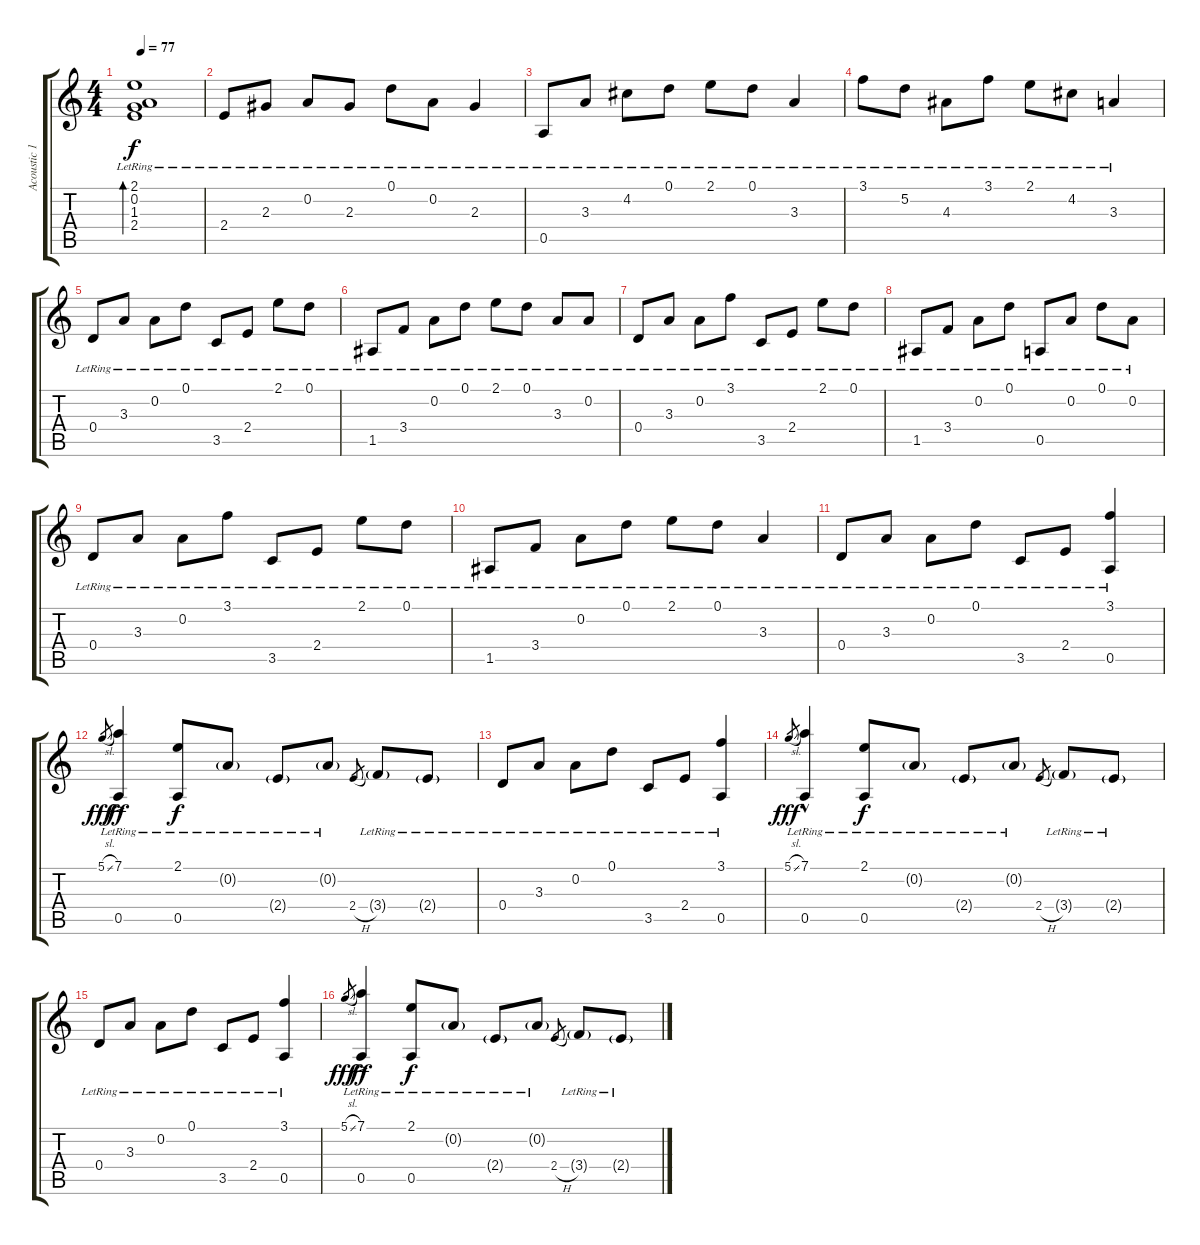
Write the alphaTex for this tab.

\track ("Acoustic 1" "Acoustic 1") {instrument acousticguitarsteel}
\staff {score tabs}
\tuning (D4 A3 Gb3 D3 A2 D2) {hide}
\ts (4 4)
\tempo 77
\clef g2
\ks c
(2.1{lr} 0.2{lr} 1.3{lr} 2.4{lr}).1{bd 240 dy f} |
2.4{lr}.8 2.3{lr}.8 0.2{lr}.8 2.3{lr}.8 0.1{lr}.8 0.2{lr}.8 2.3{lr}.4 |
0.5{lr}.8 3.3{lr}.8 4.2{lr}.8 0.1{lr}.8 2.1{lr}.8 0.1{lr}.8 3.3{lr}.4 |
3.1{lr}.8 5.2{lr}.8 4.3{lr}.8 3.1{lr}.8 2.1{lr}.8 4.2{lr}.8 3.3{lr}.4 |
0.4{lr}.8 3.3{lr}.8 0.2{lr}.8 0.1{lr}.8 3.5{lr}.8 2.4{lr}.8 2.1{lr}.8 0.1{lr}.8 |
1.5{lr}.8 3.4{lr}.8 0.2{lr}.8 0.1{lr}.8 2.1{lr}.8 0.1{lr}.8 3.3{lr}.8 0.2{lr}.8 |
0.4{lr}.8 3.3{lr}.8 0.2{lr}.8 3.1{lr}.8 3.5{lr}.8 2.4{lr}.8 2.1{lr}.8 0.1{lr}.8 |
1.5{lr}.8 3.4{lr}.8 0.2{lr}.8 0.1{lr}.8 0.5{lr}.8 0.2{lr}.8 0.1{lr}.8 0.2{lr}.8 |
0.4{lr}.8 3.3{lr}.8 0.2{lr}.8 3.1{lr}.8 3.5{lr}.8 2.4{lr}.8 2.1{lr}.8 0.1{lr}.8 |
1.5{lr}.8 3.4{lr}.8 0.2{lr}.8 0.1{lr}.8 2.1{lr}.8 0.1{lr}.8 3.3{lr}.4 |
0.4{lr}.8 3.3{lr}.8 0.2{lr}.8 0.1{lr}.8 3.5{lr}.8 2.4{lr}.8 (3.1{lr} 0.5{lr}).4 |
5.1{sl}.8{gr dy fff} (7.1{ac lr} 0.5{lr}).4{dy ff} (2.1{lr} 0.5{lr}).8{dy f} 0.2{g lr}.8 2.4{g lr}.8 0.2{g lr}.8 2.4{h}.8{gr} 3.4{g lr}.8 2.4{g lr}.8 |
0.4{lr}.8 3.3{lr}.8 0.2{lr}.8 0.1{lr}.8 3.5{lr}.8 2.4{lr}.8 (3.1{lr} 0.5{lr}).4 |
5.1{sl}.8{gr dy fff} (7.1{hac lr} 0.5{lr}).4 (2.1{lr} 0.5{lr}).8{dy f} 0.2{g lr}.8 2.4{g lr}.8 0.2{g lr}.8 2.4{h}.8{gr} 3.4{g lr}.8 2.4{g lr}.8 |
0.4{lr}.8 3.3{lr}.8 0.2{lr}.8 0.1{lr}.8 3.5{lr}.8 2.4{lr}.8 (3.1{lr} 0.5{lr}).4 |
5.1{sl}.8{gr dy fff} (7.1{ac lr} 0.5{lr}).4{dy ff} (2.1{lr} 0.5{lr}).8{dy f} 0.2{g lr}.8 2.4{g lr}.8 0.2{g lr}.8 2.4{h}.8{gr} 3.4{g lr}.8 2.4{g lr}.8
